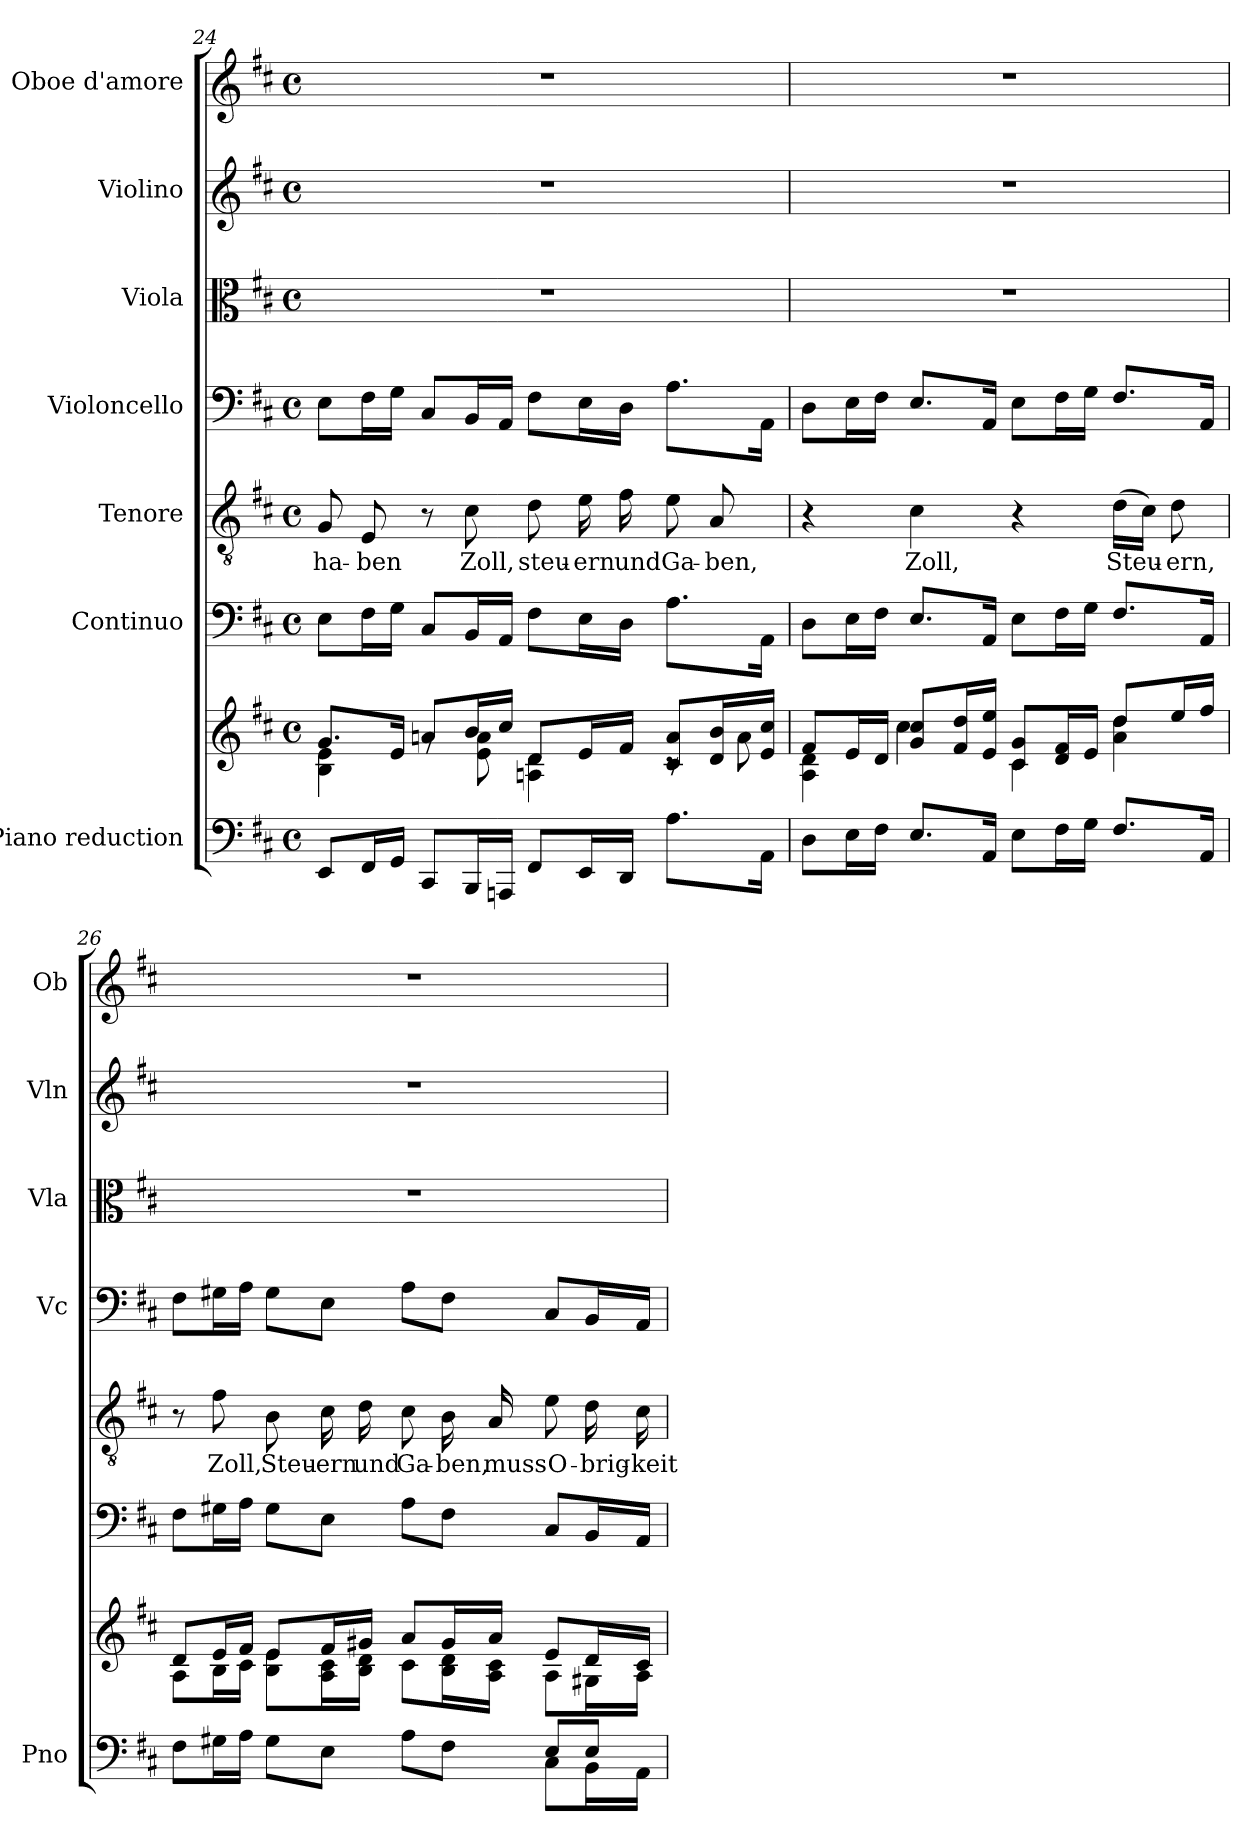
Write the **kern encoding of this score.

**kern	**kern	**kern	**kern	**text	**kern	**kern	**kern	**kern
*part7	*part7	*part6	*part5	*part5	*part4	*part3	*part2	*part1
*staff8	*staff7	*staff6	*staff5	*staff5	*staff4	*staff3	*staff2	*staff1
*I"Piano reduction	*	*I"Continuo	*I"Tenore	*	*I"Violoncello	*I"Viola	*I"Violino	*I"Oboe d'amore
*I'Pno	*	*	*	*	*I'Vc	*I'Vla	*I'Vln	*I'Ob
*clefF4	*clefG2	*clefF4	*clefGv2	*	*clefF4	*clefC3	*clefG2	*clefG2
*	*	*ITrd7c12	*	*	*	*	*	*
*k[f#c#]	*k[f#c#]	*k[f#c#]	*k[f#c#]	*	*k[f#c#]	*k[f#c#]	*k[f#c#]	*k[f#c#]
*M4/4	*M4/4	*M4/4	*M4/4	*	*M4/4	*M4/4	*M4/4	*M4/4
*met(c)	*met(c)	*met(c)	*met(c)	*	*met(c)	*met(c)	*met(c)	*met(c)
=24	=24	=24	=24	=24	=24	=24	=24	=24
*	*^	*	*	*	*	*	*	*
!	!	!	!	!	!LO:LY:b	!	!	!	!
8EE/L	8.g/L	4B\ 4e\	8EE\L	8G/	ha-	8E\L	1r	1r	1r
!	!	!	!	!	!LO:LY:b	!	!	!	!
16FF#/L	.	.	16FF#\L	8E/	-ben	16F#\L	.	.	.
16GG/JJ	16e/Jk	.	16GG\JJ	.	.	16G\JJ	.	.	.
8CC#/L	8an/L	8rg	8CC#/L	8r	.	8C#/L	.	.	.
!	!	!	!	!	!LO:LY:b	!	!	!	!
16BBB/L	16b/L	8e\ 8a\	16BBB/L	8c#\	Zoll,	16BB/L	.	.	.
16AAAn/JJ	16cc#/JJ	.	16AAA/JJ	.	.	16AA/JJ	.	.	.
!	!	!	!	!	!LO:LY:b	!	!	!	!
8FF#/L	8d/L	4An\ 4d\	8FF#\L	8d\	steu-	8F#\L	.	.	.
!	!	!	!	!	!LO:LY:b	!	!	!	!
16EE/L	16e/L	.	16EE\L	16e\	-ern	16E\L	.	.	.
!	!	!	!	!	!LO:LY:b	!	!	!	!
16DD/JJ	16f#/JJ	.	16DD\JJ	16f#\	und	16D\JJ	.	.	.
!	!	!	!	!	!LO:LY:b	!	!	!	!
8.A\L	8c#/ 8a/L	8rc	8.AA\L	8e\	Ga-	8.A\L	.	.	.
!	!	!	!	!	!LO:LY:b	!	!	!	!
.	16d/ 16b/L	8a\	.	8A/	-ben,	.	.	.	.
16AA\Jk	16e/ 16cc#/JJ	.	16AAA\Jk	.	.	16AA\Jk	.	.	.
!!LO:PB:g=z
=25	=25	=25	=25	=25	=25	=25	=25	=25	=25
8D\L	8f#/L	4A\ 4d\	8DD\L	4r	.	8D\L	1r	1r	1r
16E\L	16e/L	.	16EE\L	.	.	16E\L	.	.	.
16F#\JJ	16d/JJ	.	16FF#\JJ	.	.	16F#\JJ	.	.	.
!	!	!	!	!	!LO:LY:b	!	!	!	!
8.E/L	8g/ 8cc#/L	4cc#\	8.EE/L	4c#\	Zoll,	8.E/L	.	.	.
.	16f#/ 16dd/L	.	.	.	.	.	.	.	.
16AA/Jk	16e/ 16ee/JJ	.	16AAA/Jk	.	.	16AA/Jk	.	.	.
8E\L	8c#/ 8g/L	4c#\	8EE\L	4r	.	8E\L	.	.	.
16F#\L	16d/ 16f#/L	.	16FF#\L	.	.	16F#\L	.	.	.
16G\JJ	16e/JJ	.	16GG\JJ	.	.	16G\JJ	.	.	.
!	!	!	!	!	!LO:LY:b	!	!	!	!
8.F#/L	8dd/L	4a\ 4dd\	8.FF#/L	(>16d\LL	Steu-	8.F#/L	.	.	.
.	.	.	.	16c#\JJ)	.	.	.	.	.
!	!	!	!	!	!LO:LY:b	!	!	!	!
.	16ee/L	.	.	8d\	-ern,	.	.	.	.
16AA/Jk	16ff#/JJ	.	16AAA/Jk	.	.	16AA/Jk	.	.	.
=26	=26	=26	=26	=26	=26	=26	=26	=26	=26
*^	*	*	*	*	*	*	*	*	*
2ryy	8F#\L	8d/L	8A\L	8FF#\L	8r	.	8F#\L	1r	1r	1r
!	!	!	!	!	!	!LO:LY:b	!	!	!	!
.	16G#X\L	16e/L	16B\L	16GG#X\L	8f#\	Zoll,	16G#X\L	.	.	.
.	16A\JJ	16f#/JJ	16c#\JJ	16AA\JJ	.	.	16A\JJ	.	.	.
!	!	!	!	!	!	!LO:LY:b	!	!	!	!
.	8G#\L	8e/L	8B\ 8e\L	8GG#\L	8B\	Steu-	8G#\L	.	.	.
!	!	!	!	!	!	!LO:LY:b	!	!	!	!
.	8E\J	16f#/L	16A\ 16c#\L	8EE\J	16c#\	-ern	8E\J	.	.	.
!	!	!	!	!	!	!LO:LY:b	!	!	!	!
.	.	16g#X/JJ	16B\ 16d\JJ	.	16d\	und	.	.	.	.
!	!	!	!	!	!	!LO:LY:b	!	!	!	!
4ryy	8A\L	8a/L	8c#\L	8AA\L	8c#\	Ga-	8A\L	.	.	.
!	!	!	!	!	!	!LO:LY:b	!	!	!	!
.	8F#\J	16g#/L	16B\ 16d\L	8FF#\J	16B\	-ben,	8F#\J	.	.	.
!	!	!	!	!	!	!LO:LY:b	!	!	!	!
.	.	16a/JJ	16A\ 16c#\JJ	.	16A/	muss	.	.	.	.
!	!	!	!	!	!	!LO:LY:b	!	!	!	!
8E/L	8C#\L	8e/L	8A\L	8CC#/L	8e\	O-	8C#/L	.	.	.
!	!	!	!	!	!	!LO:LY:b	!	!	!	!
8E/J	16BB\L	16d/L	16G#X\L	16BBB/L	16d\	-brig-	16BB/L	.	.	.
!	!	!	!	!	!	!LO:LY:b	!	!	!	!
.	16AA\JJ	16c#/JJ	16A\JJ	16AAA/JJ	16c#\	-keit	16AA/JJ	.	.	.
*v	*v	*	*	*	*	*	*	*	*	*
*	*v	*v	*	*	*	*	*	*	*
=	=	=	=	=	=	=	=	=
*-	*-	*-	*-	*-	*-	*-	*-	*-
